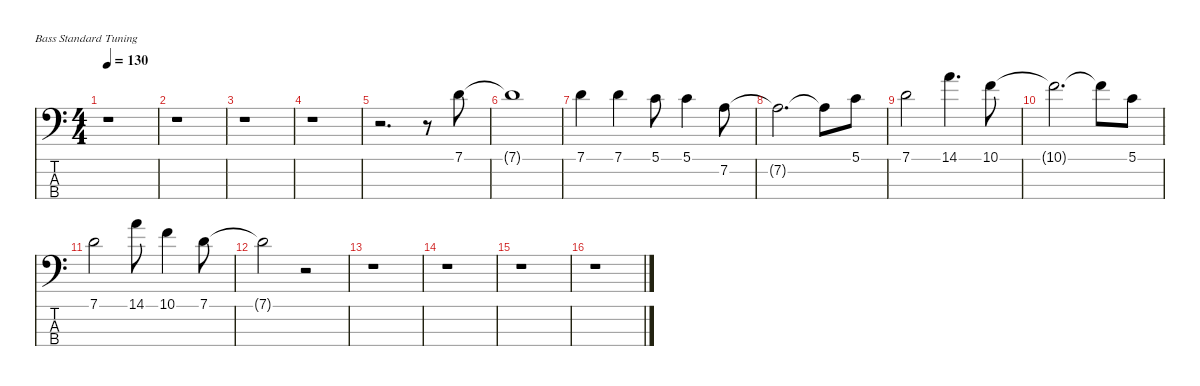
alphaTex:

\defaultSystemsLayout 4
\hideDynamics
\bracketExtendMode nobrackets
\singleTrackTrackNamePolicy hidden
\multiTrackTrackNamePolicy hidden
\otherSystemsTrackNameOrientation horizontal
\track ("Bass guitar" "el.guit.") {defaultSystemsLayout 8 instrument electricguitarclean}
\staff {score tabs}
\tuning (G2 D2 A1 E1)
\ts (4 4)
\tempo 130
\clef f4
\ks c
r.1{dy f beam Down} |
r.1{beam Down} |
r.1{beam Down} |
r.1{beam Down} |
r.2{d beam Down} r.8{beam Down} 7.1.8{beam Down} |
7.1{t}.1{beam Down} |
7.1.4{beam Down} 7.1.4{beam Down} 5.1.8{beam Down} 5.1.4{beam Down} 7.2.8{beam Down} |
7.2{t}.2{d beam Down} 7.2{t}.8{beam Down} 5.1.8{beam Down} |
7.1.2{beam Down} 14.1.4{d beam Down} 10.1.8{beam Down} |
10.1{t}.2{d beam Down} 10.1{t}.8{beam Down} 5.1.8{beam Down} |
7.1.2{beam Down} 14.1.8{beam Down} 10.1.4{beam Down} 7.1.8{beam Down} |
7.1{t}.2{beam Down} r.2{beam Down} |
r.1{beam Down} |
r.1{beam Down} |
r.1{beam Down} |
r.1{beam Down}
